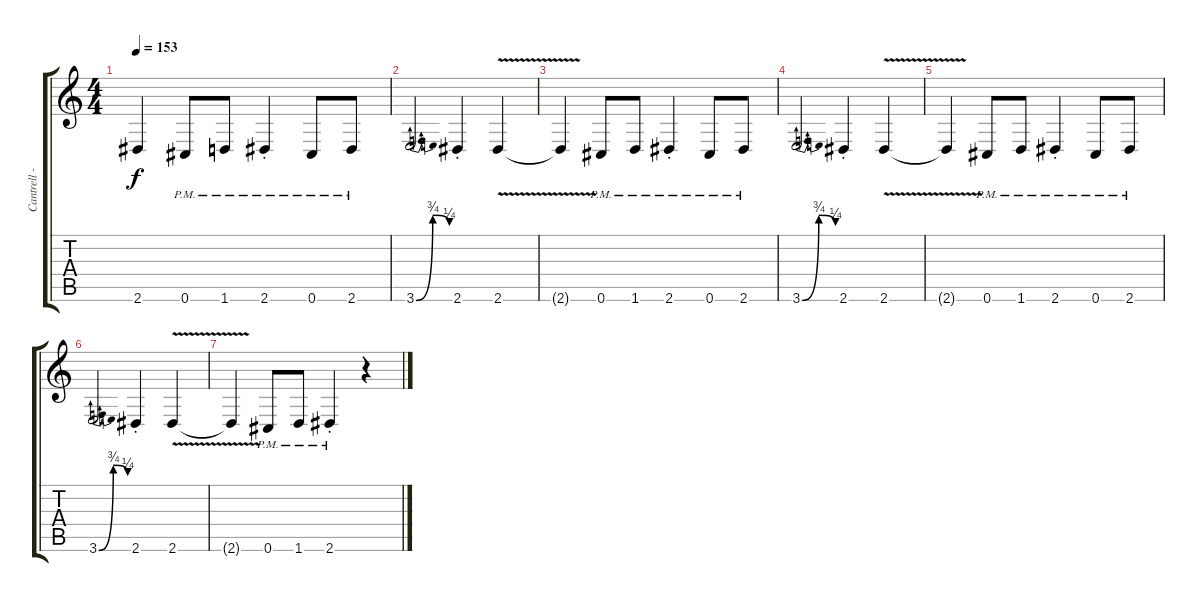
\track ("Cantrell - Rythme Guitar" "Cantrell -") {instrument distortionguitar}
\staff {score tabs}
\tuning (Eb4 Bb3 Gb3 Db3 Ab2 Db2) {hide}
\ts (4 4)
\tempo 153
\clef g2
\ks c
2.6{t}.4{dy f} 0.6{pm}.8 1.6{pm}.8 2.6{pm st}.4 0.6{pm}.8 2.6{pm}.8 |
3.6{be (bendrelease 0 0 20 3 45 3 60 1)}.2 2.6{st}.4 2.6{v}.4 |
2.6{t}.4 0.6{pm}.8 1.6{pm}.8 2.6{pm st}.4 0.6{pm}.8 2.6{pm}.8 |
3.6{be (bendrelease 0 0 20 3 45 3 60 1)}.2 2.6{st}.4 2.6{v}.4 |
2.6{t}.4 0.6{pm}.8 1.6{pm}.8 2.6{pm st}.4 0.6{pm}.8 2.6{pm}.8 |
3.6{be (bendrelease 0 0 20 3 45 3 60 1)}.2 2.6{st}.4 2.6{v}.4 |
2.6{t}.4 0.6{pm}.8 1.6{pm}.8 2.6{pm st}.4 r.4
